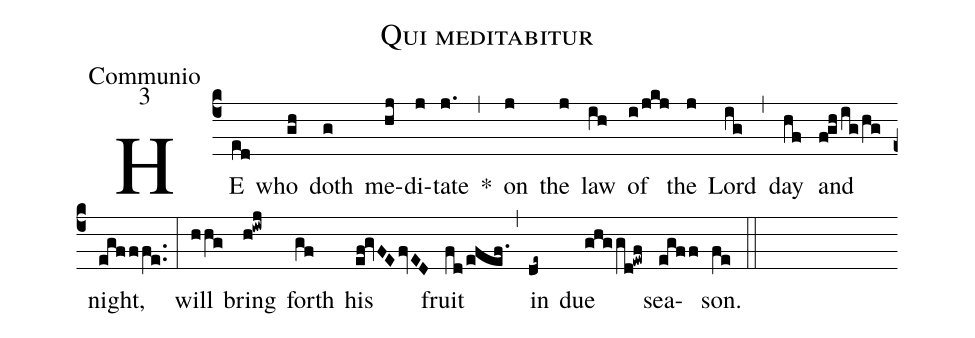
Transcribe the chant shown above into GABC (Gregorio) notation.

name:Qui meditabitur;
office-part:Communio;
mode:3;
%%
(c4) HE(ed) who(gh) doth(g) me(hj)di(j)tate(j.) *(,) on(j) the(j) law(ih) of(i/jkj) the(j) Lord(ig) (,) day(hf) and(f!gh/ig/hg) night,(egfffe..) (:) will(hhg) bring(h!iwj) forth(gf) his(ef!gvFE/fvED) fruit(fd/efef.) (,) in(de~) due(ghggd!ewf) sea(egff)son.(fe) (::)
